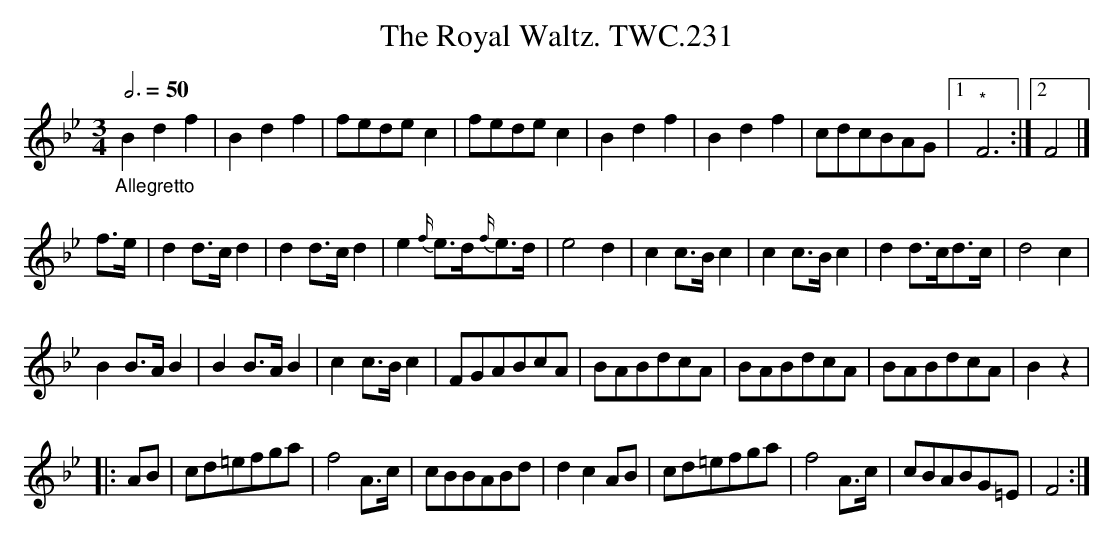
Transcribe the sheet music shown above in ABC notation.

X:1
T:Royal Waltz. TWC.231, The
L:1/8
M:3/4
Q:3/4=50
K:Bb
"_Allegretto"\
B2d2f2|B2d2f2|fede c2|fede c2|B2d2f2|B2d2f2|cdcBAG|1 "*"F6 :|2 F4 |]
f>e|d2 d>c d2|d2 d>c d2|e2 {f/}e>d{f/}e>d|e4d2|c2c>B c2|c2 c>B c2|d2 d>cd>c|d4c2|
B2B>A B2|B2 B>A B2|c2c>B c2|FGABcA|BABdcA|BABdcA|BABdcA|B2z2|
|: AB|cd=efga|f4 A>c|cBBABd|d2c2 AB|cd=efga|f4 A>c|cBABG=E|F4 :|
